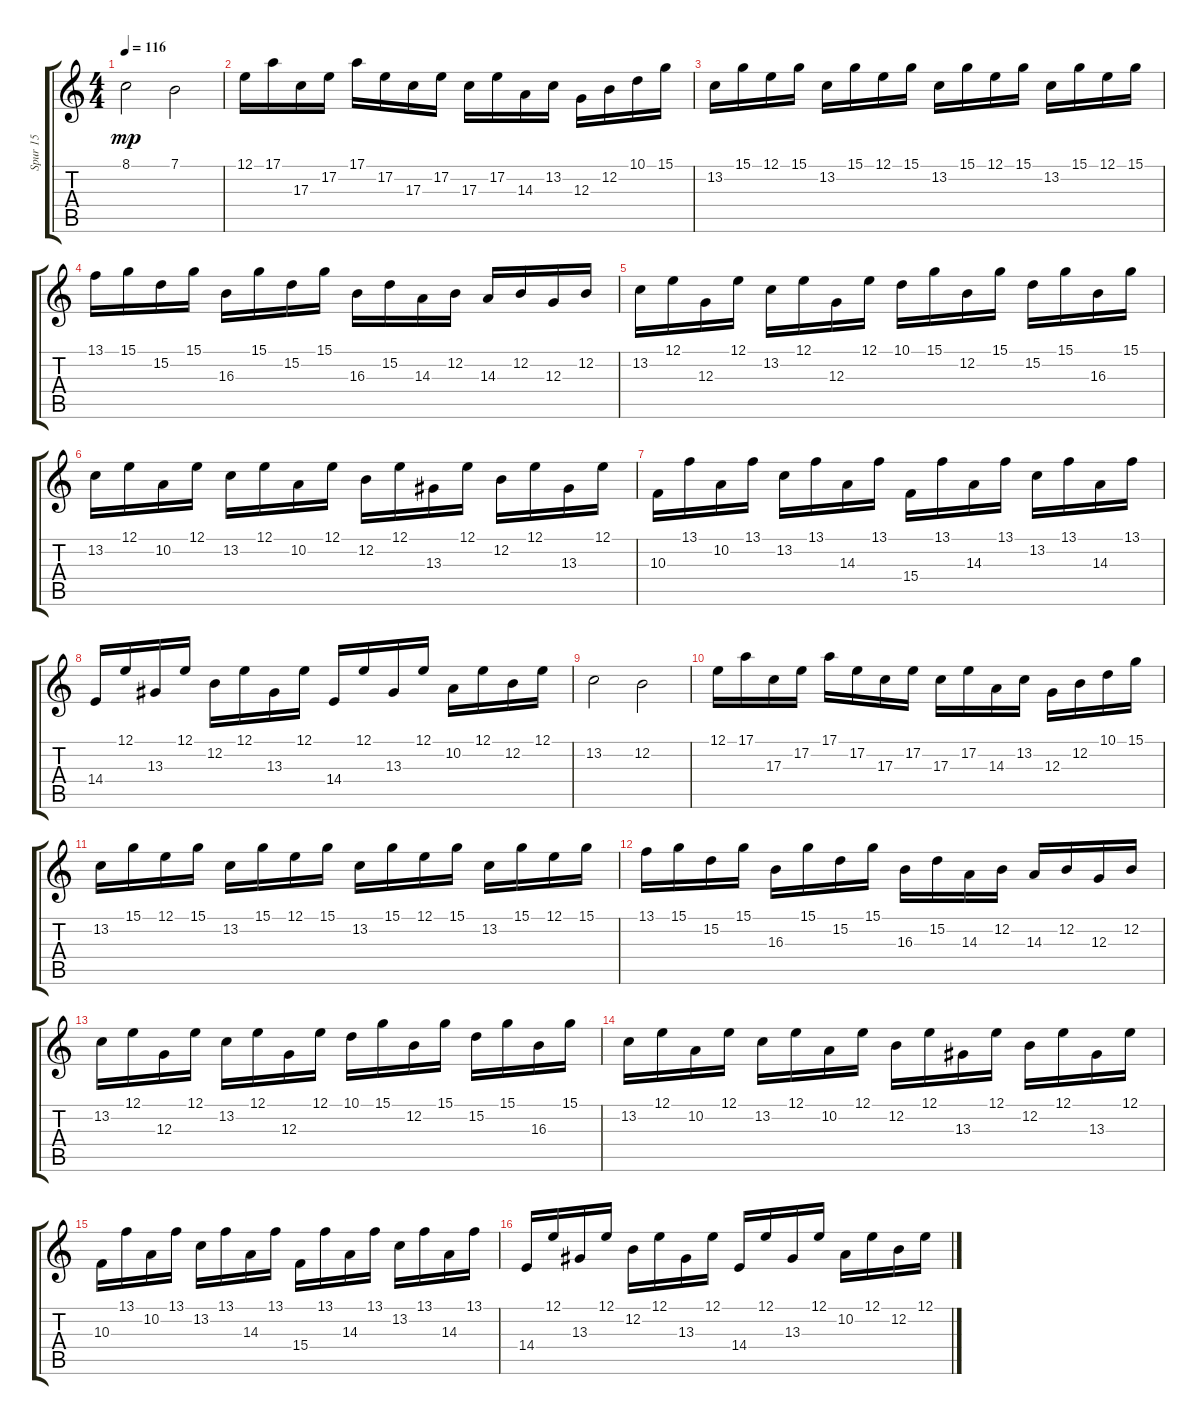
\track ("Spur 15" "Spur 15") {instrument harpsichord}
\staff {score tabs}
\tuning (E4 B3 G3 D3 A2 E2) {hide}
\ts (4 4)
\tempo 116
\clef g2
\ks c
8.1.2{dy mp} 7.1.2 |
12.1.16 17.1.16 17.3.16 17.2.16 17.1.16 17.2.16 17.3.16 17.2.16 17.3.16 17.2.16 14.3.16 13.2.16 12.3.16 12.2.16 10.1.16 15.1.16 |
13.2.16 15.1.16 12.1.16 15.1.16 13.2.16 15.1.16 12.1.16 15.1.16 13.2.16 15.1.16 12.1.16 15.1.16 13.2.16 15.1.16 12.1.16 15.1.16 |
13.1.16 15.1.16 15.2.16 15.1.16 16.3.16 15.1.16 15.2.16 15.1.16 16.3.16 15.2.16 14.3.16 12.2.16 14.3.16 12.2.16 12.3.16 12.2.16 |
13.2.16 12.1.16 12.3.16 12.1.16 13.2.16 12.1.16 12.3.16 12.1.16 10.1.16 15.1.16 12.2.16 15.1.16 15.2.16 15.1.16 16.3.16 15.1.16 |
13.2.16 12.1.16 10.2.16 12.1.16 13.2.16 12.1.16 10.2.16 12.1.16 12.2.16 12.1.16 13.3.16 12.1.16 12.2.16 12.1.16 13.3.16 12.1.16 |
10.3.16 13.1.16 10.2.16 13.1.16 13.2.16 13.1.16 14.3.16 13.1.16 15.4.16 13.1.16 14.3.16 13.1.16 13.2.16 13.1.16 14.3.16 13.1.16 |
14.4.16 12.1.16 13.3.16 12.1.16 12.2.16 12.1.16 13.3.16 12.1.16 14.4.16 12.1.16 13.3.16 12.1.16 10.2.16 12.1.16 12.2.16 12.1.16 |
13.2.2 12.2.2 |
12.1.16 17.1.16 17.3.16 17.2.16 17.1.16 17.2.16 17.3.16 17.2.16 17.3.16 17.2.16 14.3.16 13.2.16 12.3.16 12.2.16 10.1.16 15.1.16 |
13.2.16 15.1.16 12.1.16 15.1.16 13.2.16 15.1.16 12.1.16 15.1.16 13.2.16 15.1.16 12.1.16 15.1.16 13.2.16 15.1.16 12.1.16 15.1.16 |
13.1.16 15.1.16 15.2.16 15.1.16 16.3.16 15.1.16 15.2.16 15.1.16 16.3.16 15.2.16 14.3.16 12.2.16 14.3.16 12.2.16 12.3.16 12.2.16 |
13.2.16 12.1.16 12.3.16 12.1.16 13.2.16 12.1.16 12.3.16 12.1.16 10.1.16 15.1.16 12.2.16 15.1.16 15.2.16 15.1.16 16.3.16 15.1.16 |
13.2.16 12.1.16 10.2.16 12.1.16 13.2.16 12.1.16 10.2.16 12.1.16 12.2.16 12.1.16 13.3.16 12.1.16 12.2.16 12.1.16 13.3.16 12.1.16 |
10.3.16 13.1.16 10.2.16 13.1.16 13.2.16 13.1.16 14.3.16 13.1.16 15.4.16 13.1.16 14.3.16 13.1.16 13.2.16 13.1.16 14.3.16 13.1.16 |
14.4.16 12.1.16 13.3.16 12.1.16 12.2.16 12.1.16 13.3.16 12.1.16 14.4.16 12.1.16 13.3.16 12.1.16 10.2.16 12.1.16 12.2.16 12.1.16
